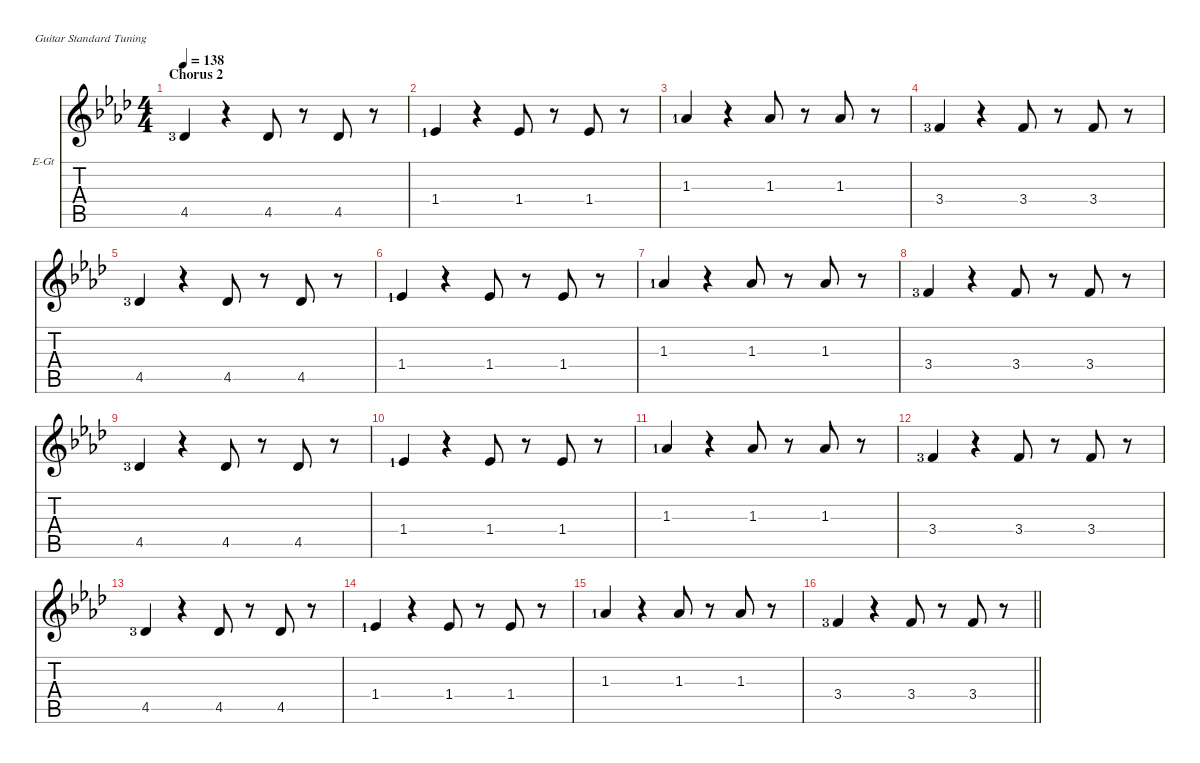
\defaultSystemsLayout 4
\hideDynamics
\bracketExtendMode nobrackets
\firstSystemTrackNameOrientation horizontal
\otherSystemsTrackNameOrientation horizontal
\track ("basic riff 02 UNUSED" "E-Gt") {instrument electricguitarclean}
\staff {score tabs}
\tuning (E4 B3 G3 D3 A2 E2)
\ts (4 4)
\section ("" "Chorus 2")
\tempo 138
\clef g2
\scale
0.25
\ks ab
4.5{lf 4 acc b}.4{dy mf} r.4 4.5{acc b}.8 r.8 4.5{acc b}.8 r.8 |
\scale
0.25 1.4{lf 2 acc b}.4 r.4 1.4{acc b}.8 r.8 1.4{acc b}.8 r.8 |
\scale
0.25 1.3{lf 2 acc b}.4 r.4 1.3{acc b}.8 r.8 1.3{acc b}.8 r.8 |
\scale
0.25 3.4{lf 4 acc forcenatural}.4 r.4 3.4{acc forcenatural}.8 r.8 3.4{acc forcenatural}.8 r.8 |
\scale
0.25 4.5{lf 4 acc b}.4 r.4 4.5{acc b}.8 r.8 4.5{acc b}.8 r.8 |
\scale
0.25 1.4{lf 2 acc b}.4 r.4 1.4{acc b}.8 r.8 1.4{acc b}.8 r.8 |
\scale
0.25 1.3{lf 2 acc b}.4 r.4 1.3{acc b}.8 r.8 1.3{acc b}.8 r.8 |
\scale
0.25 3.4{lf 4 acc forcenatural}.4 r.4 3.4{acc forcenatural}.8 r.8 3.4{acc forcenatural}.8 r.8 |
\scale
0.25 4.5{lf 4 acc b}.4 r.4 4.5{acc b}.8 r.8 4.5{acc b}.8 r.8 |
\scale
0.25 1.4{lf 2 acc b}.4 r.4 1.4{acc b}.8 r.8 1.4{acc b}.8 r.8 |
\scale
0.25 1.3{lf 2 acc b}.4 r.4 1.3{acc b}.8 r.8 1.3{acc b}.8 r.8 |
\scale
0.25 3.4{lf 4 acc forcenatural}.4 r.4 3.4{acc forcenatural}.8 r.8 3.4{acc forcenatural}.8 r.8 |
\scale
0.25 4.5{lf 4 acc b}.4 r.4 4.5{acc b}.8 r.8 4.5{acc b}.8 r.8 |
\scale
0.25 1.4{lf 2 acc b}.4 r.4 1.4{acc b}.8 r.8 1.4{acc b}.8 r.8 |
\scale
0.25 1.3{lf 2 acc b}.4 r.4 1.3{acc b}.8 r.8 1.3{acc b}.8 r.8 |
\scale
0.25
\barLineRight lightlight
3.4{lf 4 acc forcenatural}.4 r.4 3.4{acc forcenatural}.8 r.8 3.4{acc forcenatural}.8 r.8
